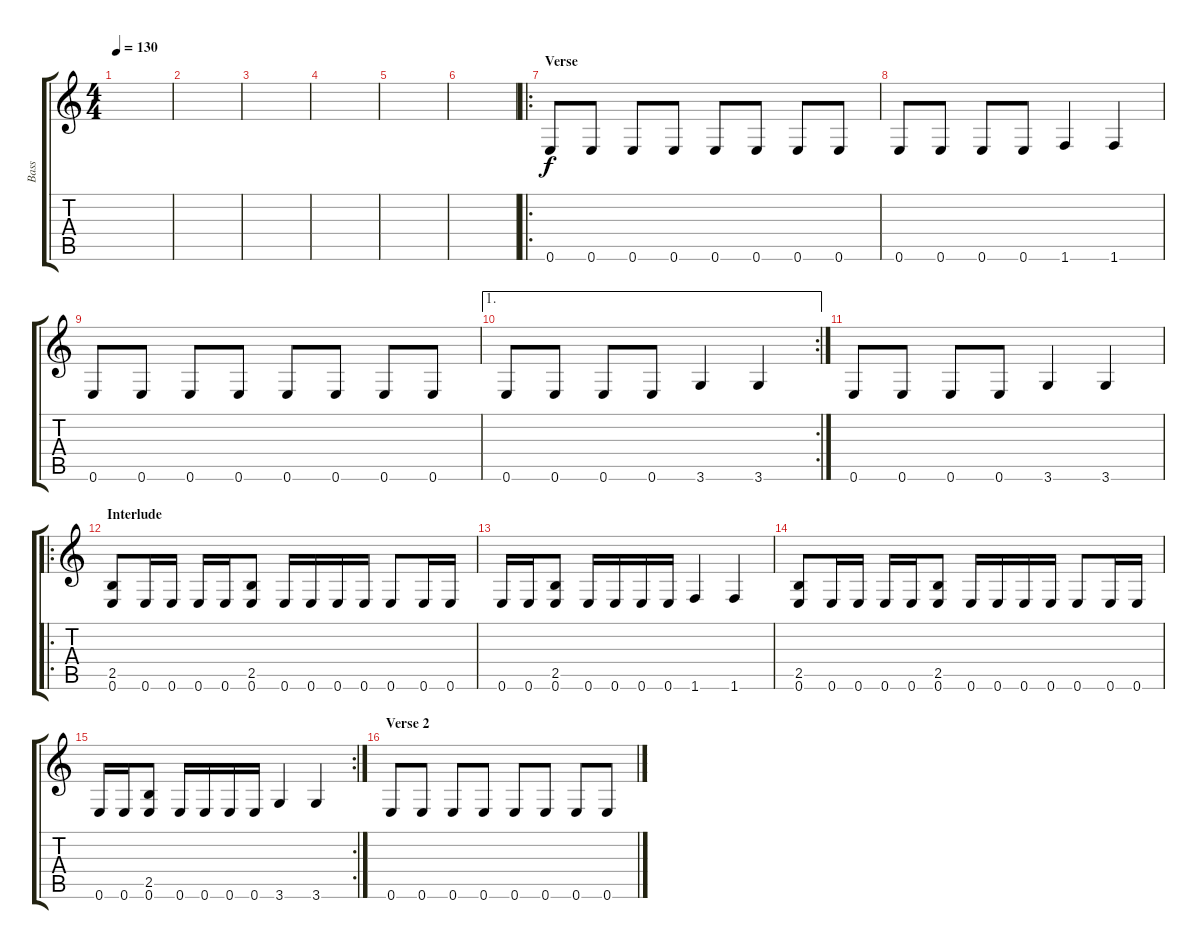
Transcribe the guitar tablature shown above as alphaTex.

\track ("Bass" "Bass") {instrument synthbass2}
\staff {score tabs}
\tuning (E4 B3 G3 D3 A2 E2) {hide}
\ts (4 4)
\tempo 130
\clef g2
\ks c
|
|
|
|
|
|
\ro
\section ("" "Verse")
0.6.8 0.6.8 0.6.8 0.6.8 0.6.8 0.6.8 0.6.8 0.6.8 |
0.6.8 0.6.8 0.6.8 0.6.8 1.6.4 1.6.4 |
0.6.8 0.6.8 0.6.8 0.6.8 0.6.8 0.6.8 0.6.8 0.6.8 |
\ae 1
\rc 2
0.6.8 0.6.8 0.6.8 0.6.8 3.6.4 3.6.4 |
0.6.8 0.6.8 0.6.8 0.6.8 3.6.4 3.6.4 |
\ro
\section ("" "Interlude")
(2.5 0.6).8 0.6.16 0.6.16 0.6.16 0.6.16 (2.5 0.6).8 0.6.16 0.6.16 0.6.16 0.6.16 0.6.8 0.6.16 0.6.16 |
0.6.16 0.6.16 (2.5 0.6).8 0.6.16 0.6.16 0.6.16 0.6.16 1.6.4 1.6.4 |
(2.5 0.6).8 0.6.16 0.6.16 0.6.16 0.6.16 (2.5 0.6).8 0.6.16 0.6.16 0.6.16 0.6.16 0.6.8 0.6.16 0.6.16 |
\rc 2
0.6.16 0.6.16 (2.5 0.6).8 0.6.16 0.6.16 0.6.16 0.6.16 3.6.4 3.6.4 |
\section ("" "Verse 2")
0.6.8 0.6.8 0.6.8 0.6.8 0.6.8 0.6.8 0.6.8 0.6.8
